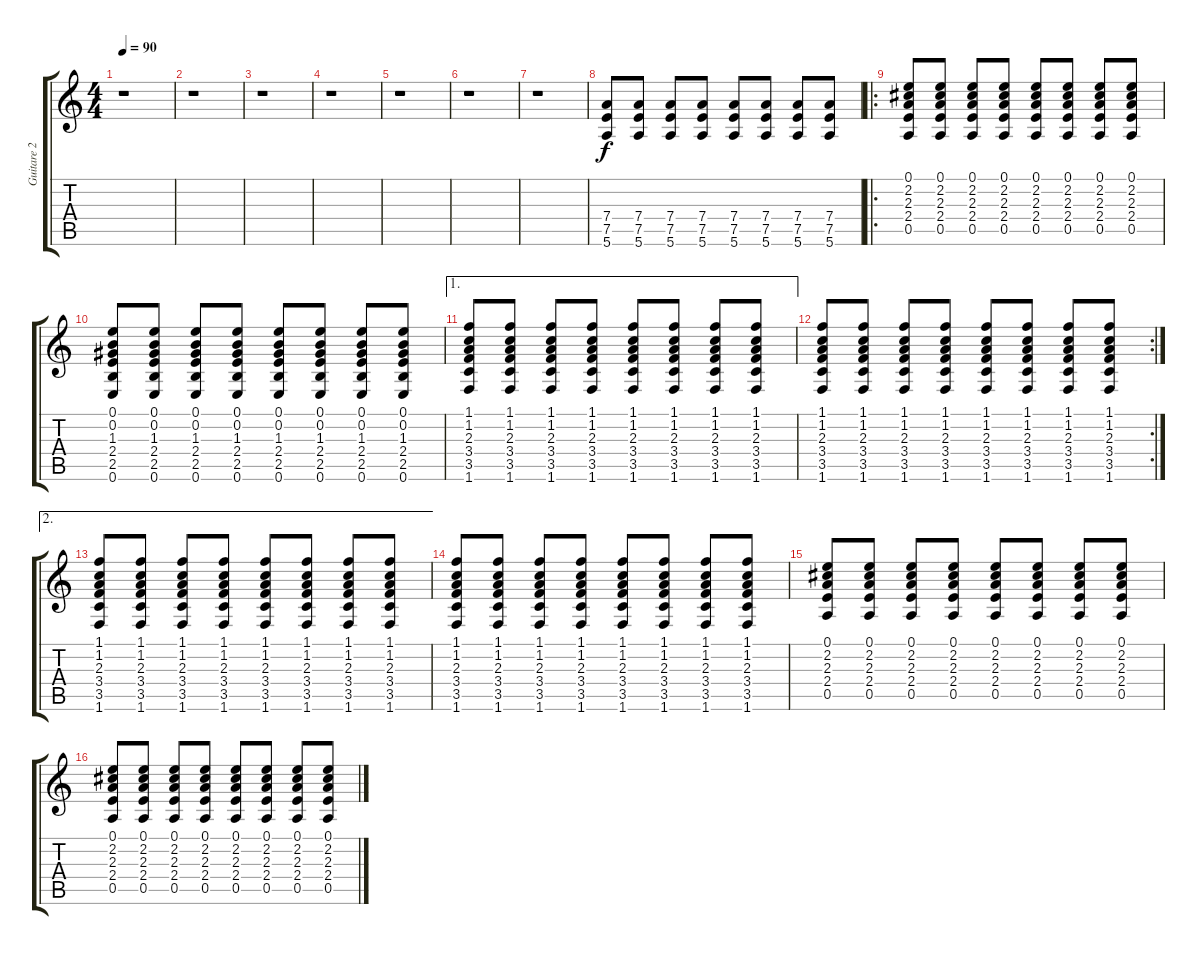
\track ("Guitare 2" "Guitare 2") {instrument distortionguitar}
\staff {score tabs}
\tuning (E4 B3 G3 D3 A2 E2) {hide}
\ts (4 4)
\tempo 90
\clef g2
\ks c
r.1{dy f instrument distortionguitar} |
r.1 |
r.1 |
r.1 |
r.1 |
r.1 |
r.1 |
(7.4 7.5 5.6).8 (7.4 7.5 5.6).8 (7.4 7.5 5.6).8 (7.4 7.5 5.6).8 (7.4 7.5 5.6).8 (7.4 7.5 5.6).8 (7.4 7.5 5.6).8 (7.4 7.5 5.6).8 |
\ro
(0.1 2.2 2.3 2.4 0.5).8 (0.1 2.2 2.3 2.4 0.5).8 (0.1 2.2 2.3 2.4 0.5).8 (0.1 2.2 2.3 2.4 0.5).8 (0.1 2.2 2.3 2.4 0.5).8 (0.1 2.2 2.3 2.4 0.5).8 (0.1 2.2 2.3 2.4 0.5).8 (0.1 2.2 2.3 2.4 0.5).8 |
(0.1 0.2 1.3 2.4 2.5 0.6).8 (0.1 0.2 1.3 2.4 2.5 0.6).8 (0.1 0.2 1.3 2.4 2.5 0.6).8 (0.1 0.2 1.3 2.4 2.5 0.6).8 (0.1 0.2 1.3 2.4 2.5 0.6).8 (0.1 0.2 1.3 2.4 2.5 0.6).8 (0.1 0.2 1.3 2.4 2.5 0.6).8 (0.1 0.2 1.3 2.4 2.5 0.6).8 |
\ae 1
(1.1 1.2 2.3 3.4 3.5 1.6).8 (1.1 1.2 2.3 3.4 3.5 1.6).8 (1.1 1.2 2.3 3.4 3.5 1.6).8 (1.1 1.2 2.3 3.4 3.5 1.6).8 (1.1 1.2 2.3 3.4 3.5 1.6).8 (1.1 1.2 2.3 3.4 3.5 1.6).8 (1.1 1.2 2.3 3.4 3.5 1.6).8 (1.1 1.2 2.3 3.4 3.5 1.6).8 |
\rc 2
(1.1 1.2 2.3 3.4 3.5 1.6).8 (1.1 1.2 2.3 3.4 3.5 1.6).8 (1.1 1.2 2.3 3.4 3.5 1.6).8 (1.1 1.2 2.3 3.4 3.5 1.6).8 (1.1 1.2 2.3 3.4 3.5 1.6).8 (1.1 1.2 2.3 3.4 3.5 1.6).8 (1.1 1.2 2.3 3.4 3.5 1.6).8 (1.1 1.2 2.3 3.4 3.5 1.6).8 |
\ae 2
(1.1 1.2 2.3 3.4 3.5 1.6).8 (1.1 1.2 2.3 3.4 3.5 1.6).8 (1.1 1.2 2.3 3.4 3.5 1.6).8 (1.1 1.2 2.3 3.4 3.5 1.6).8 (1.1 1.2 2.3 3.4 3.5 1.6).8 (1.1 1.2 2.3 3.4 3.5 1.6).8 (1.1 1.2 2.3 3.4 3.5 1.6).8 (1.1 1.2 2.3 3.4 3.5 1.6).8 |
(1.1 1.2 2.3 3.4 3.5 1.6).8 (1.1 1.2 2.3 3.4 3.5 1.6).8 (1.1 1.2 2.3 3.4 3.5 1.6).8 (1.1 1.2 2.3 3.4 3.5 1.6).8 (1.1 1.2 2.3 3.4 3.5 1.6).8 (1.1 1.2 2.3 3.4 3.5 1.6).8 (1.1 1.2 2.3 3.4 3.5 1.6).8 (1.1 1.2 2.3 3.4 3.5 1.6).8 |
(0.1 2.2 2.3 2.4 0.5).8 (0.1 2.2 2.3 2.4 0.5).8 (0.1 2.2 2.3 2.4 0.5).8 (0.1 2.2 2.3 2.4 0.5).8 (0.1 2.2 2.3 2.4 0.5).8 (0.1 2.2 2.3 2.4 0.5).8 (0.1 2.2 2.3 2.4 0.5).8 (0.1 2.2 2.3 2.4 0.5).8 |
(0.1 2.2 2.3 2.4 0.5).8 (0.1 2.2 2.3 2.4 0.5).8 (0.1 2.2 2.3 2.4 0.5).8 (0.1 2.2 2.3 2.4 0.5).8 (0.1 2.2 2.3 2.4 0.5).8 (0.1 2.2 2.3 2.4 0.5).8 (0.1 2.2 2.3 2.4 0.5).8 (0.1 2.2 2.3 2.4 0.5).8
